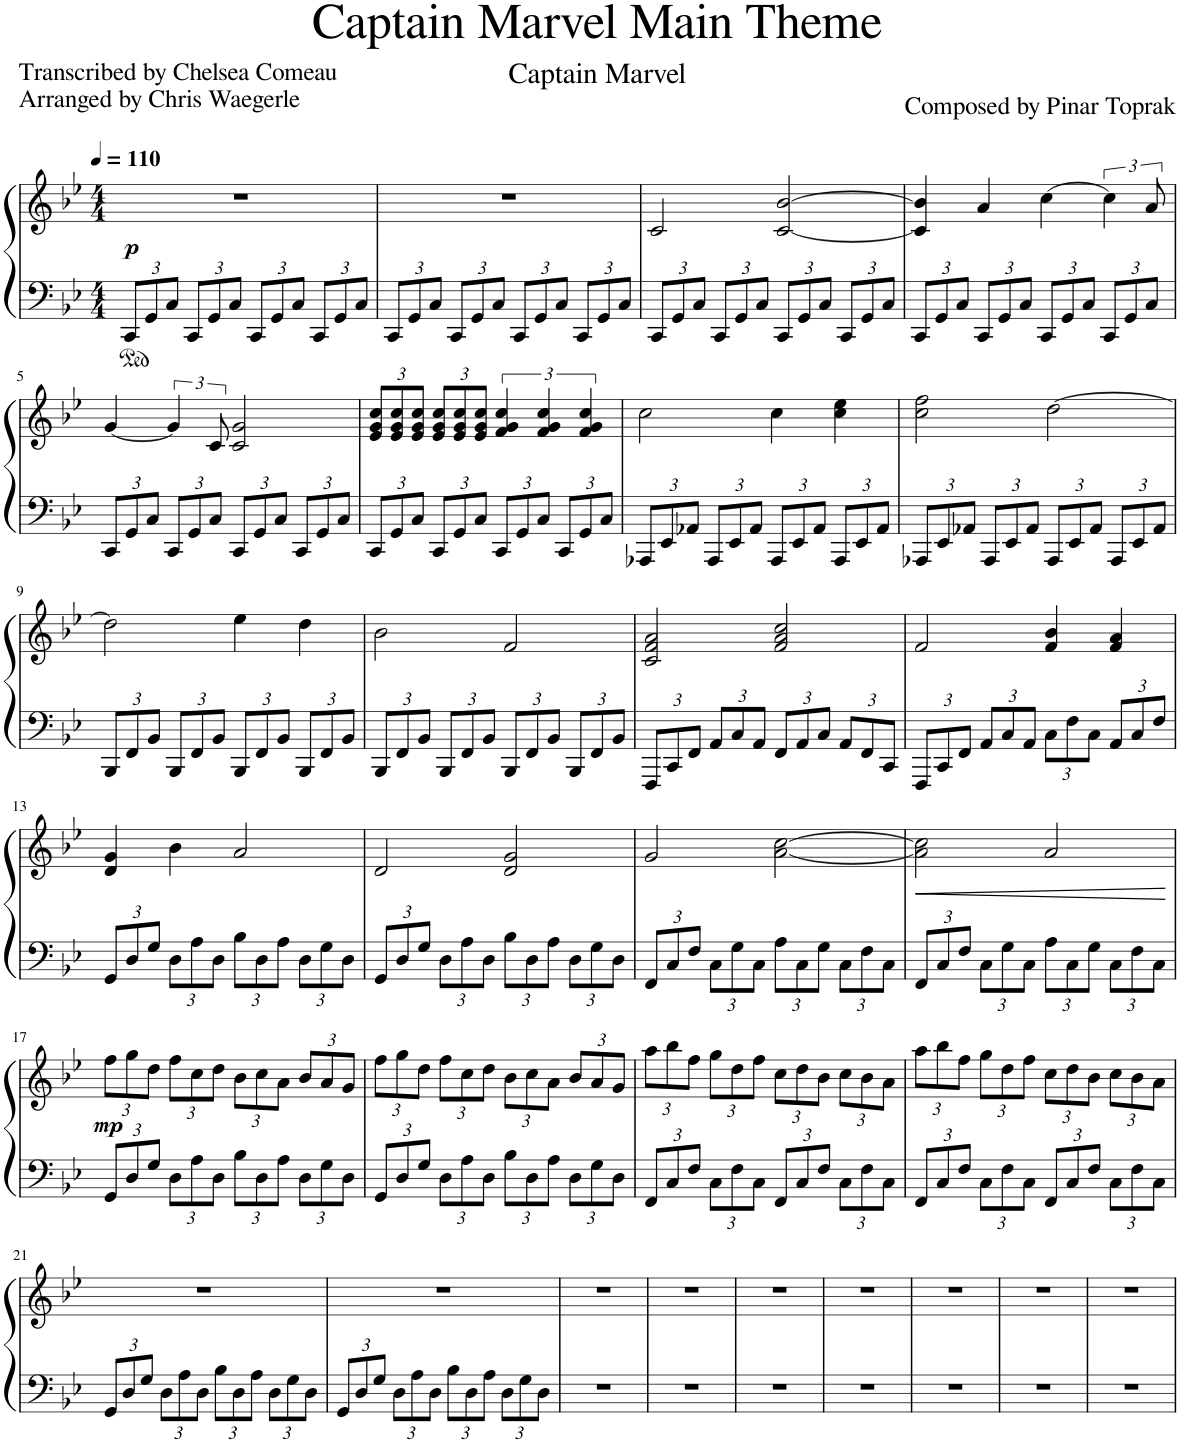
**kern	**kern	**dynam
*part1	*part1	*part1
*staff2	*staff1	*staff1/2
*I"Piano	*	*
*I'Pno.	*	*
*clefF4	*clefG2	*
*k[b-e-]	*k[b-e-]	*
*M4/4	*M4/4	*
*MM110	*MM110	*
*Xbrackettup	*	*
=1	=1	=1
!	!	!LO:DY:b
12CC/L	1r	p
12GG/	.	.
12C/J	.	.
12CC/L	.	.
12GG/	.	.
12C/J	.	.
12CC/L	.	.
12GG/	.	.
12C/J	.	.
12CC/L	.	.
12GG/	.	.
12C/J	.	.
=2	=2	=2
12CC/L	1r	.
12GG/	.	.
12C/J	.	.
12CC/L	.	.
12GG/	.	.
12C/J	.	.
12CC/L	.	.
12GG/	.	.
12C/J	.	.
12CC/L	.	.
12GG/	.	.
12C/J	.	.
=3	=3	=3
12CC/L	2c/	.
12GG/	.	.
12C/J	.	.
12CC/L	.	.
12GG/	.	.
12C/J	.	.
12CC/L	[2c/ [2b-/	.
12GG/	.	.
12C/J	.	.
12CC/L	.	.
12GG/	.	.
12C/J	.	.
=4	=4	=4
12CC/L	4c/] 4b-/]	.
12GG/	.	.
12C/J	.	.
12CC/L	4a/	.
12GG/	.	.
12C/J	.	.
12CC/L	[4cc\	.
12GG/	.	.
12C/J	.	.
12CC/L	6cc\]	.
12GG/	.	.
12C/J	12a/	.
!!LO:LB:g=z
=5	=5	=5
12CC/L	[4g/	.
12GG/	.	.
12C/J	.	.
12CC/L	6g/]	.
12GG/	.	.
12C/J	12c/	.
12CC/L	2c/ 2g/	.
12GG/	.	.
12C/J	.	.
12CC/L	.	.
12GG/	.	.
12C/J	.	.
=6	=6	=6
*	*Xbrackettup	*
12CC/L	12e-/ 12g/ 12cc/L	.
12GG/	12e-/ 12g/ 12cc/	.
12C/J	12e-/ 12g/ 12cc/J	.
12CC/L	12e-/ 12g/ 12cc/L	.
12GG/	12e-/ 12g/ 12cc/	.
12C/J	12e-/ 12g/ 12cc/J	.
*	*brackettup	*
12CC/L	6f/ 6g/ 6cc/	.
12GG/	.	.
12C/J	6f/ 6g/ 6cc/	.
12CC/L	.	.
12GG/	6f/ 6g/ 6cc/	.
12C/J	.	.
=7	=7	=7
12AAA-X/L	2cc\	.
12EE-/	.	.
12AA-X/J	.	.
12AAA-/L	.	.
12EE-/	.	.
12AA-/J	.	.
12AAA-/L	4cc\	.
12EE-/	.	.
12AA-/J	.	.
12AAA-/L	4cc\ 4ee-\	.
12EE-/	.	.
12AA-/J	.	.
=8	=8	=8
12AAA-X/L	2cc\ 2ff\	.
12EE-/	.	.
12AA-X/J	.	.
12AAA-/L	.	.
12EE-/	.	.
12AA-/J	.	.
12AAA-/L	[2dd\	.
12EE-/	.	.
12AA-/J	.	.
12AAA-/L	.	.
12EE-/	.	.
12AA-/J	.	.
!!LO:LB:g=z
=9	=9	=9
12BBB-/L	2dd\]	.
12FF/	.	.
12BB-/J	.	.
12BBB-/L	.	.
12FF/	.	.
12BB-/J	.	.
12BBB-/L	4ee-\	.
12FF/	.	.
12BB-/J	.	.
12BBB-/L	4dd\	.
12FF/	.	.
12BB-/J	.	.
=10	=10	=10
12BBB-/L	2b-\	.
12FF/	.	.
12BB-/J	.	.
12BBB-/L	.	.
12FF/	.	.
12BB-/J	.	.
12BBB-/L	2f/	.
12FF/	.	.
12BB-/J	.	.
12BBB-/L	.	.
12FF/	.	.
12BB-/J	.	.
=11	=11	=11
12FFF/L	2c/ 2f/ 2a/	.
12CC/	.	.
12FF/J	.	.
12AA/L	.	.
12C/	.	.
12AA/J	.	.
12FF/L	2f/ 2a/ 2cc/	.
12AA/	.	.
12C/J	.	.
12AA/L	.	.
12FF/	.	.
12CC/J	.	.
=12	=12	=12
12FFF/L	2f/	.
12CC/	.	.
12FF/J	.	.
12AA/L	.	.
12C/	.	.
12AA/J	.	.
12C\L	4f/ 4b-/	.
12F\	.	.
12C\J	.	.
12AA/L	4f/ 4a/	.
12C/	.	.
12F/J	.	.
!!LO:LB:g=z
=13	=13	=13
12GG/L	4d/ 4g/	.
12D/	.	.
12G/J	.	.
12D\L	4b-\	.
12A\	.	.
12D\J	.	.
12B-\L	2a/	.
12D\	.	.
12A\J	.	.
12D\L	.	.
12G\	.	.
12D\J	.	.
=14	=14	=14
12GG/L	2d/	.
12D/	.	.
12G/J	.	.
12D\L	.	.
12A\	.	.
12D\J	.	.
12B-\L	2d/ 2g/	.
12D\	.	.
12A\J	.	.
12D\L	.	.
12G\	.	.
12D\J	.	.
=15	=15	=15
12FF/L	2g/	.
12C/	.	.
12F/J	.	.
12C\L	.	.
12G\	.	.
12C\J	.	.
12A\L	[2a\ [2cc\	.
12C\	.	.
12G\J	.	.
12C\L	.	.
12F\	.	.
12C\J	.	.
=16	=16	=16
!	!	!LO:HP:b
12FF/L	2a\] 2cc\]	<
12C/	.	.
12F/J	.	.
12C\L	.	.
12G\	.	.
12C\J	.	.
12A\L	2a/	.
12C\	.	.
12G\J	.	.
12C\L	.	.
12F\	.	.
12C\J	.	.
.	.	[
!!LO:LB:g=z
=17	=17	=17
*	*Xbrackettup	*
!	!	!LO:DY:b
12GG/L	12ff\L	mp
12D/	12gg\	.
12G/J	12dd\J	.
12D\L	12ff\L	.
12A\	12cc\	.
12D\J	12dd\J	.
12B-\L	12b-\L	.
12D\	12cc\	.
12A\J	12a\J	.
12D\L	12b-/L	.
12G\	12a/	.
12D\J	12g/J	.
=18	=18	=18
12GG/L	12ff\L	.
12D/	12gg\	.
12G/J	12dd\J	.
12D\L	12ff\L	.
12A\	12cc\	.
12D\J	12dd\J	.
12B-\L	12b-\L	.
12D\	12cc\	.
12A\J	12a\J	.
12D\L	12b-/L	.
12G\	12a/	.
12D\J	12g/J	.
=19	=19	=19
12FF/L	12aa\L	.
12C/	12bb-\	.
12F/J	12ff\J	.
12C\L	12gg\L	.
12F\	12dd\	.
12C\J	12ff\J	.
12FF/L	12cc\L	.
12C/	12dd\	.
12F/J	12b-\J	.
12C\L	12cc\L	.
12F\	12b-\	.
12C\J	12a\J	.
=20	=20	=20
12FF/L	12aa\L	.
12C/	12bb-\	.
12F/J	12ff\J	.
12C\L	12gg\L	.
12F\	12dd\	.
12C\J	12ff\J	.
12FF/L	12cc\L	.
12C/	12dd\	.
12F/J	12b-\J	.
12C\L	12cc\L	.
12F\	12b-\	.
12C\J	12a\J	.
!!LO:LB:g=z
=21	=21	=21
12GG/L	1r	.
12D/	.	.
12G/J	.	.
12D\L	.	.
12A\	.	.
12D\J	.	.
12B-\L	.	.
12D\	.	.
12A\J	.	.
12D\L	.	.
12G\	.	.
12D\J	.	.
=22	=22	=22
12GG/L	1r	.
12D/	.	.
12G/J	.	.
12D\L	.	.
12A\	.	.
12D\J	.	.
12B-\L	.	.
12D\	.	.
12A\J	.	.
12D\L	.	.
12G\	.	.
12D\J	.	.
=23	=23	=23
1r	1r	.
=24	=24	=24
1r	1r	.
=25	=25	=25
1r	1r	.
=26	=26	=26
1r	1r	.
=27	=27	=27
1r	1r	.
=28	=28	=28
1r	1r	.
=29	=29	=29
1r	1r	.
=	=	=
*-	*-	*-
